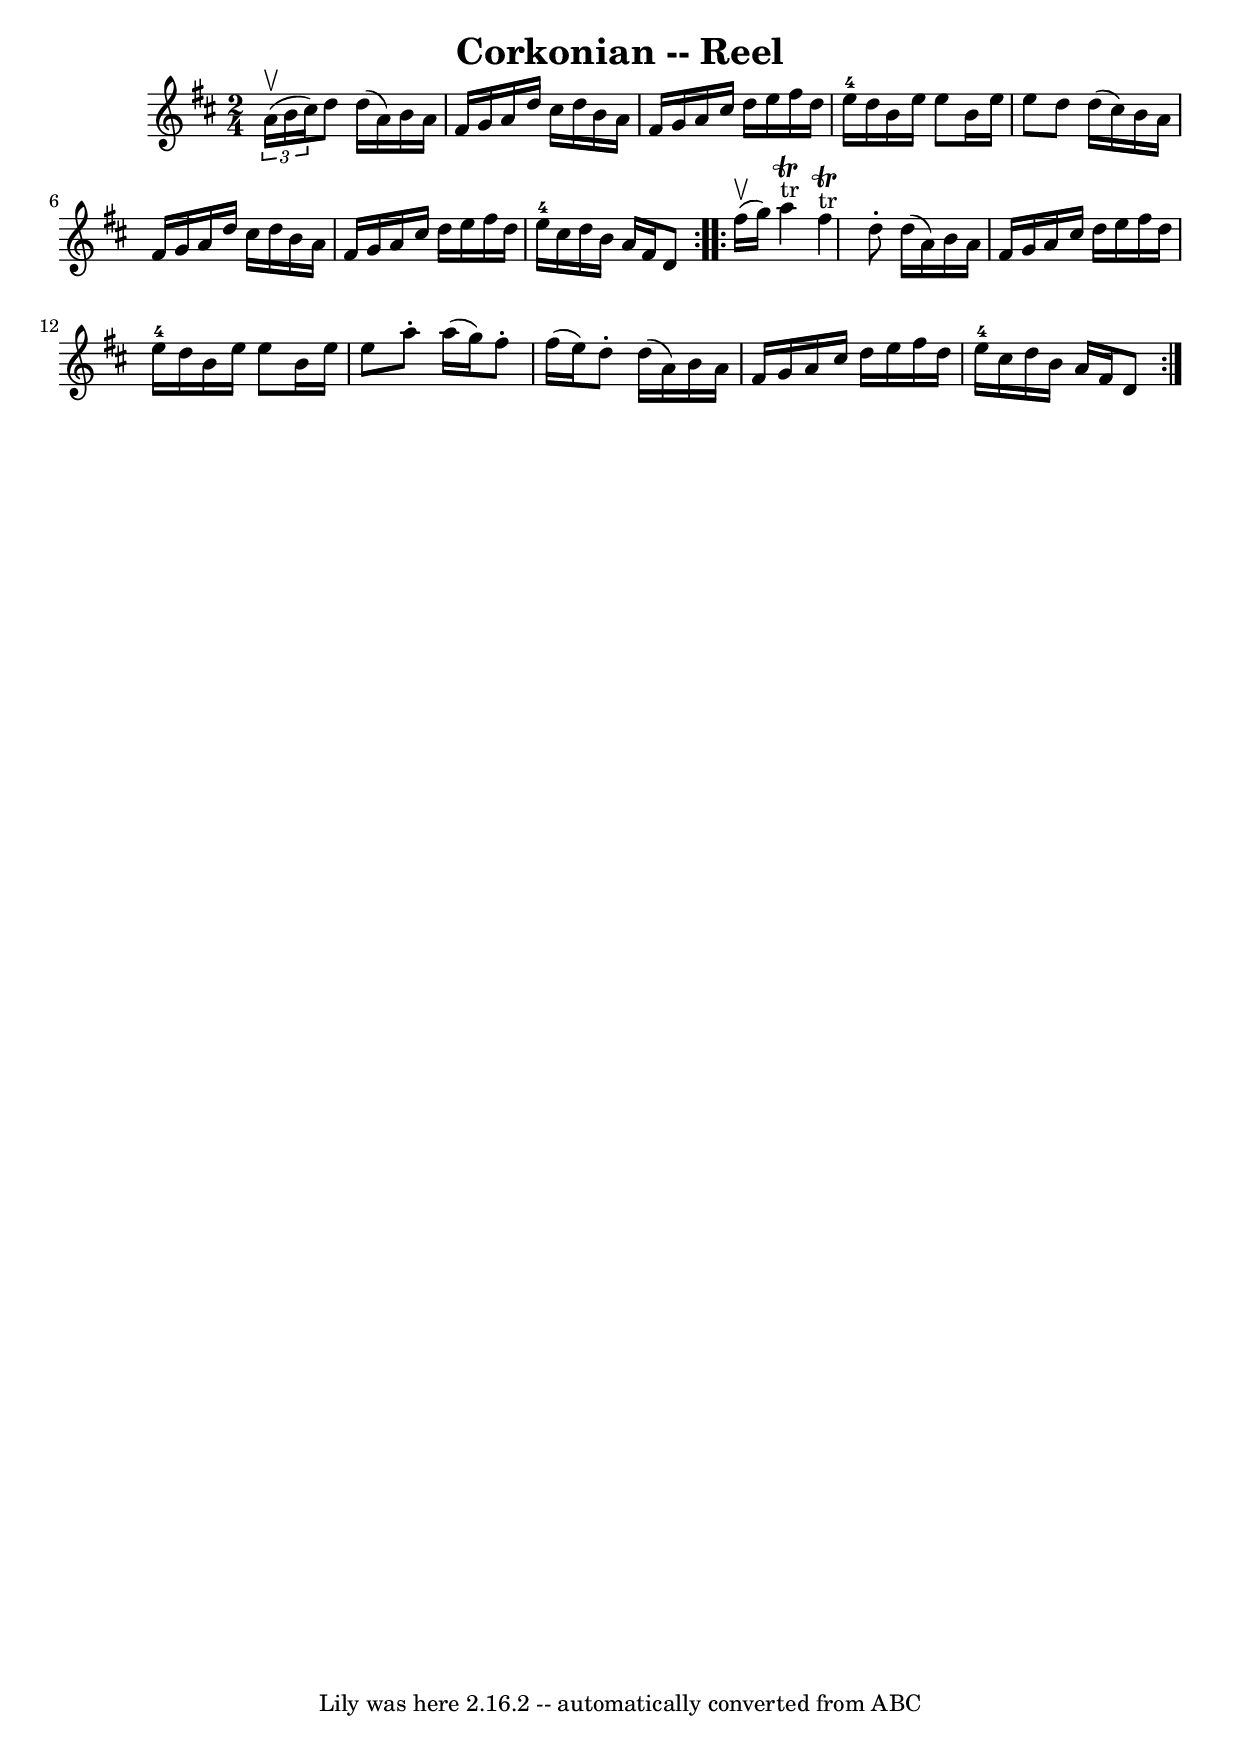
\version "2.16.2"
\include "Mammoth.ily"
\header {
  %% book = "Ryan's Mammoth Collection"
  crossRefNumber = "1"
  footnotes = "\\\\146\\\\Similar to The Merry Blacksmith"
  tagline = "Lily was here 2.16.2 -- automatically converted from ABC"
  title = "Corkonian -- Reel"

}
voicedefault =  {



  \repeat volta 2 {

    \time 2/4 
    \key d \major
    \times 2/3 { a'16^\upbow(b'16 cis''16) 
	       } 
    |
    d''8 d''16 (a'16) b'16 a'16 fis'16 g'16    
    |
    a'16 d''16 cis''16 d''16 b'16 a'16 fis'16 g'16  
    |
    a'16 cis''16 d''16 e''16 fis''16 d''16 e''16 
    -4 d''16    |
    b'16 e''16 e''8 b'16 e''16 e''8    
    |
    d''8 d''16 (cis''16) b'16 a'16 fis'16 g'16    
    |
    a'16 d''16 cis''16 d''16 b'16 a'16 fis'16 g'16  
    |
    a'16 cis''16 d''16 e''16 fis''16 d''16 e''16 
    -4 cis''16    |
    d''16 b'16 a'16 fis'16 d'8    

  } 
  \repeat volta 2 {
    fis''16^\upbow(g''16) |
    a''4 
    ^"tr"^\trill fis''4^"tr"^\trill   |
    d''8 -. d''16 (a'16)  
    b'16 a'16 fis'16 g'16    |
    a'16 cis''16 d''16 e''16 
    fis''16 d''16 e''16-4 d''16    |
    b'16 e''16 e''8   
    b'16 e''16 e''8    |
    a''8 -. a''16 (g''16) fis''8 
    -. fis''16 (e''16)   |
    d''8 -. d''16 (a'16) b'16    
    a'16 fis'16 g'16    |
    a'16 cis''16 d''16 e''16    
    fis''16 d''16 e''16-4 cis''16    |
    d''16 b'16 a'16    
    fis'16 d'8    
  }   

}

\score{
  <<

    \context Staff="default"
    {
      \voicedefault 
      
    }

  >>
  \layout {
    
  }
  \midi {
  }

}
